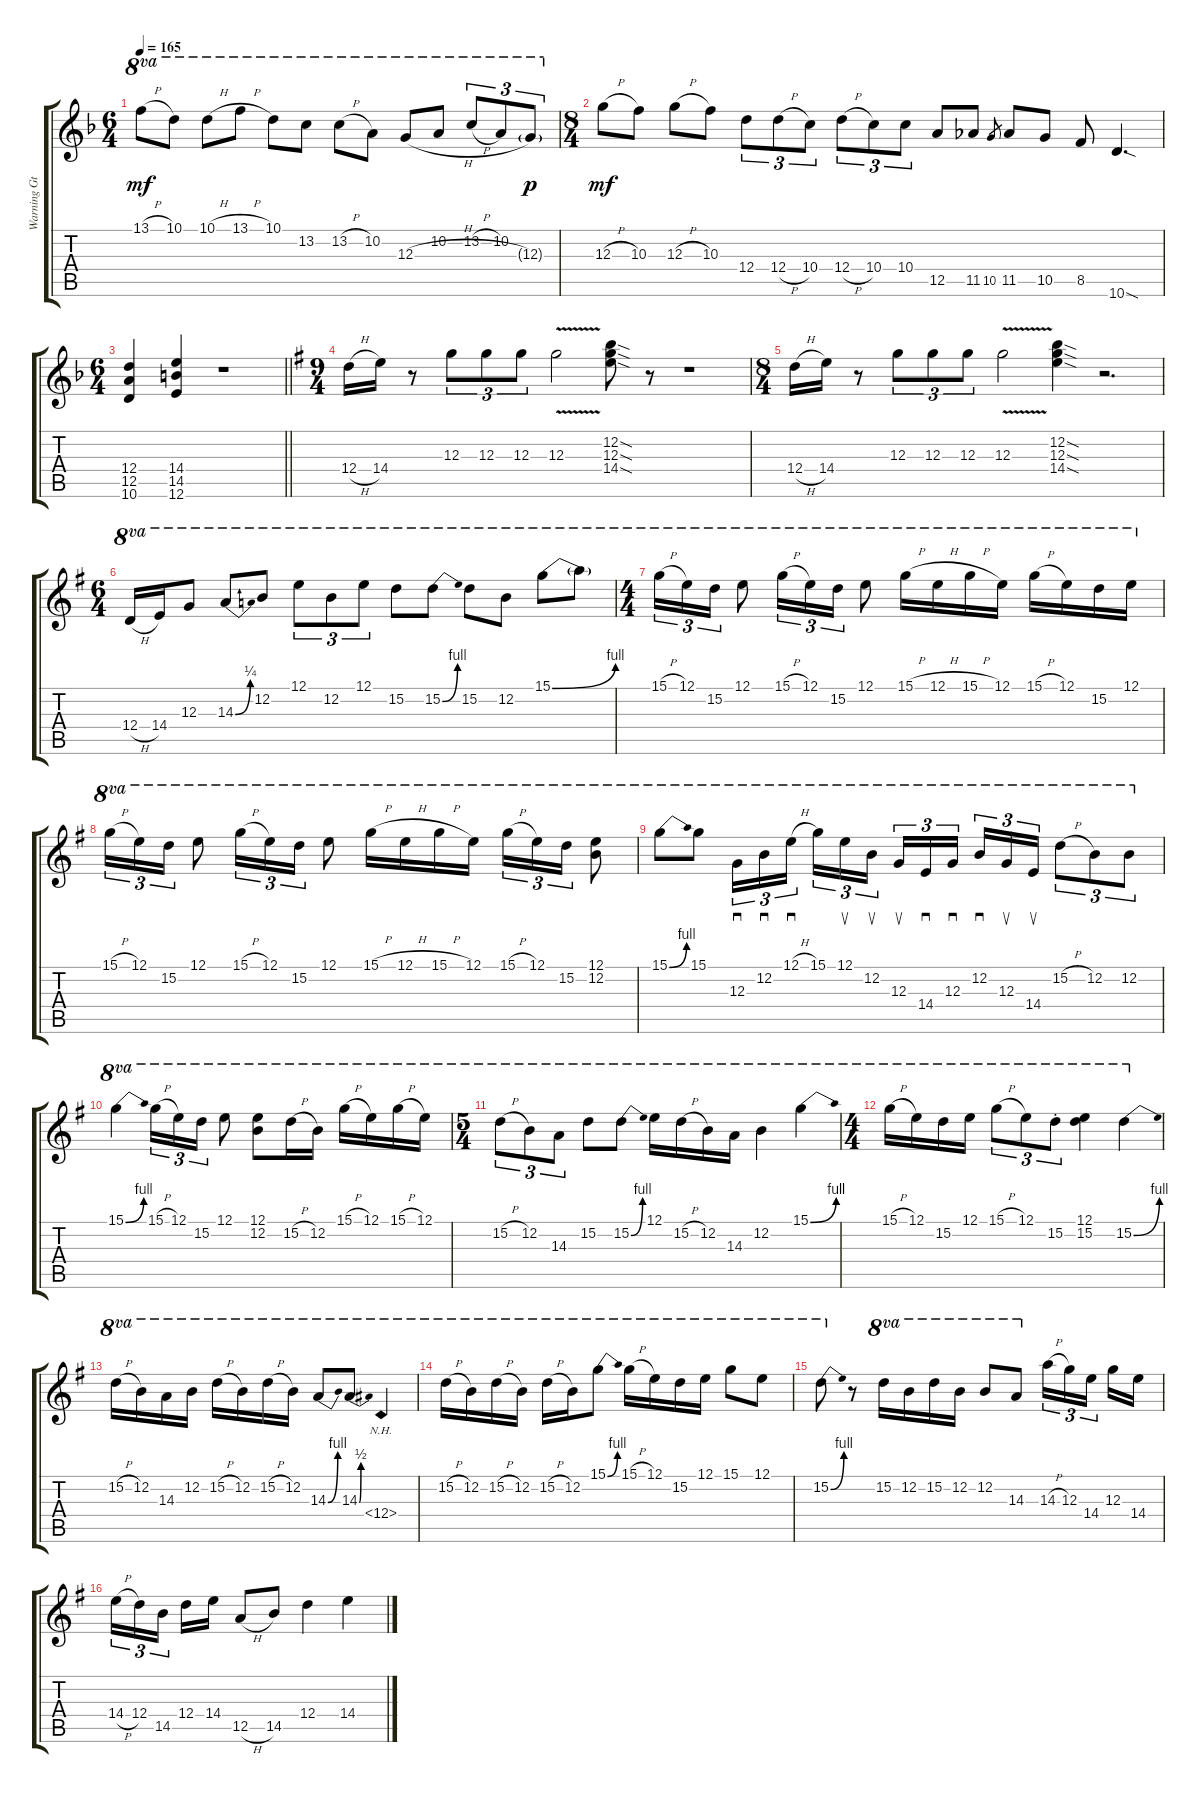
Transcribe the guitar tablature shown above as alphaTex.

\track ("Warning Gtr. 1 (Dist.)" "Warning Gt") {instrument distortionguitar}
\staff {score tabs}
\tuning (E4 B3 G3 D3 A2 E2) {hide}
\ts (6 4)
\tempo 165
\clef g2
\ks f
13.1{h}.8{ot 8va dy mf} 10.1.8{ot 8va} 10.1{h}.8{ot 8va} 13.1{h}.8{ot 8va} 10.1.8{ot 8va} 13.2.8{ot 8va} 13.2{h}.8{ot 8va} 10.2.8{ot 8va} 12.3{h}.8{ot 8va} 10.2.8{ot 8va} 13.2{h}.8{tu (3 2) ot 8va} 10.2.8{tu (3 2) ot 8va} 12.3{g}.8{tu (3 2) ot 8va dy p} |
\ts (8 4)
12.3{h}.8{dy mf} 10.3.8 12.3{h}.8 10.3.8 12.4.8{tu (3 2)} 12.4{h}.8{tu (3 2)} 10.4.8{tu (3 2)} 12.4{h}.8{tu (3 2)} 10.4.8{tu (3 2)} 10.4.8{tu (3 2)} 12.5.8 11.5.8 10.5.8{gr} 11.5.8 10.5.8 8.5.8 10.6{sod}.4{d} |
\ts (6 4)
\barLineRight lightlight
(12.4 12.5 10.6).4 (14.4 14.5 12.6).4 r.1 |
\ts (9 4)
\ks g
12.4{h}.16 14.4.16 r.8 12.3.8{tu (3 2)} 12.3.8{tu (3 2)} 12.3.8{tu (3 2)} 12.3{v}.2 (12.2{sod} 12.3{sod} 14.4{sod}).8 r.8 r.1 |
\ts (8 4)
12.4{h}.16 14.4.16 r.8 12.3.8{tu (3 2)} 12.3.8{tu (3 2)} 12.3.8{tu (3 2)} 12.3{v}.2 (12.2{sod} 12.3{sod} 14.4{sod}).4 r.2{d} |
\ts (6 4)
12.4{h}.16{ot 8va} 14.4.16{ot 8va} 12.3.8{ot 8va} 14.3{be (bend 0 0 60 1)}.8{ot 8va} 12.2.8{ot 8va} 12.1.8{tu (3 2) ot 8va} 12.2.8{tu (3 2) ot 8va} 12.1.8{tu (3 2) ot 8va} 15.2.8{ot 8va} 15.2{be (bend 0 0 60 4)}.8{ot 8va} 15.2.8{ot 8va} 12.2.8{ot 8va} 15.1{be (bend 0 0 60 4)}.8{ot 8va} 15.1{t}.8{ot 8va} |
\ts (4 4)
15.1{h}.16{tu (3 2) ot 8va} 12.1.16{tu (3 2) ot 8va} 15.2.16{tu (3 2) ot 8va} 12.1.8{ot 8va} 15.1{h}.16{tu (3 2) ot 8va} 12.1.16{tu (3 2) ot 8va} 15.2.16{tu (3 2) ot 8va} 12.1.8{ot 8va} 15.1{h}.16{ot 8va} 12.1{h}.16{ot 8va} 15.1{h}.16{ot 8va} 12.1.16{ot 8va} 15.1{h}.16{ot 8va} 12.1.16{ot 8va} 15.2.16{ot 8va} 12.1.16{ot 8va} |
15.1{h}.16{tu (3 2) ot 8va} 12.1.16{tu (3 2) ot 8va} 15.2.16{tu (3 2) ot 8va} 12.1.8{ot 8va} 15.1{h}.16{tu (3 2) ot 8va} 12.1.16{tu (3 2) ot 8va} 15.2.16{tu (3 2) ot 8va} 12.1.8{ot 8va} 15.1{h}.16{ot 8va} 12.1{h}.16{ot 8va} 15.1{h}.16{ot 8va} 12.1.16{ot 8va} 15.1{h}.16{tu (3 2) ot 8va} 12.1.16{tu (3 2) ot 8va} 15.2.16{tu (3 2) ot 8va} (12.1 12.2).8{ot 8va} |
15.1{be (bend 0 0 60 4)}.8{ot 8va} 15.1.8{ot 8va} 12.3.16{sd tu (3 2) ot 8va} 12.2.16{sd tu (3 2) ot 8va} 12.1{h}.16{sd tu (3 2) ot 8va beam splitsecondary} 15.1.16{tu (3 2) ot 8va} 12.1.16{su tu (3 2) ot 8va} 12.2.16{su tu (3 2) ot 8va} 12.3.16{su tu (3 2) ot 8va} 14.4.16{sd tu (3 2) ot 8va} 12.3.16{sd tu (3 2) ot 8va beam splitsecondary} 12.2.16{sd tu (3 2) ot 8va} 12.3.16{su tu (3 2) ot 8va} 14.4.16{su tu (3 2) ot 8va} 15.2{h}.8{tu (3 2) ot 8va} 12.2.8{tu (3 2) ot 8va} 12.2.8{tu (3 2) ot 8va} |
15.1{be (bend 0 0 60 4)}.4{ot 8va} 15.1{h}.16{tu (3 2) ot 8va} 12.1.16{tu (3 2) ot 8va} 15.2.16{tu (3 2) ot 8va} 12.1.8{ot 8va} (12.1 12.2).8{ot 8va} 15.2{h}.16{ot 8va} 12.2.16{ot 8va} 15.1{h}.16{ot 8va} 12.1.16{ot 8va} 15.1{h}.16{ot 8va} 12.1.16{ot 8va} |
\ts (5 4)
15.2{h}.8{tu (3 2) ot 8va} 12.2.8{tu (3 2) ot 8va} 14.3.8{tu (3 2) ot 8va} 15.2.8{ot 8va} 15.2{be (bend 0 0 60 4)}.8{ot 8va} 12.1.16{ot 8va} 15.2{h}.16{ot 8va} 12.2.16{ot 8va} 14.3.16{ot 8va} 12.2.4{ot 8va} 15.1{be (bend 0 0 60 4)}.4{ot 8va} |
\ts (4 4)
15.1{h}.16{ot 8va} 12.1.16{ot 8va} 15.2.16{ot 8va} 12.1.16{ot 8va} 15.1{h}.8{tu (3 2) ot 8va} 12.1.8{tu (3 2) ot 8va} 15.2{st}.8{tu (3 2) ot 8va} (12.1 15.2).4{ot 8va} 15.2{be (bend 0 0 60 4)}.4{ot 8va} |
15.2{h}.16{ot 8va} 12.2.16{ot 8va} 14.3.16{ot 8va} 12.2.16{ot 8va} 15.2{h}.16{ot 8va} 12.2.16{ot 8va} 15.2{h}.16{ot 8va} 12.2.16{ot 8va} 14.3{be (bend 0 0 60 4)}.8{ot 8va} 14.3{be (bend 0 0 60 2)}.8{ot 8va} 12.4{nh}.4{ot 8va} |
15.2{h}.16{ot 8va} 12.2.16{ot 8va} 15.2{h}.16{ot 8va} 12.2.16{ot 8va} 15.2{h}.16{ot 8va} 12.2.16{ot 8va} 15.1{be (bend 0 0 60 4)}.8{ot 8va} 15.1{h}.16{ot 8va} 12.1.16{ot 8va} 15.2.16{ot 8va} 12.1.16{ot 8va} 15.1.8{ot 8va} 12.1.8{ot 8va} |
15.2{be (bend 0 0 60 4)}.8{ot 8va} r.8 15.2.16{ot 8va} 12.2.16{ot 8va} 15.2.16{ot 8va} 12.2.16{ot 8va} 12.2.8{ot 8va} 14.3.8{ot 8va} 14.3{h}.16{tu (3 2)} 12.3.16{tu (3 2)} 14.4.16{tu (3 2) beam splitsecondary} 12.3.16 14.4.16 |
14.4{h}.16{tu (3 2)} 12.4.16{tu (3 2)} 14.5.16{tu (3 2) beam splitsecondary} 12.4.16 14.4.16 12.5{h}.8 14.5.8 12.4.4 14.4.4
